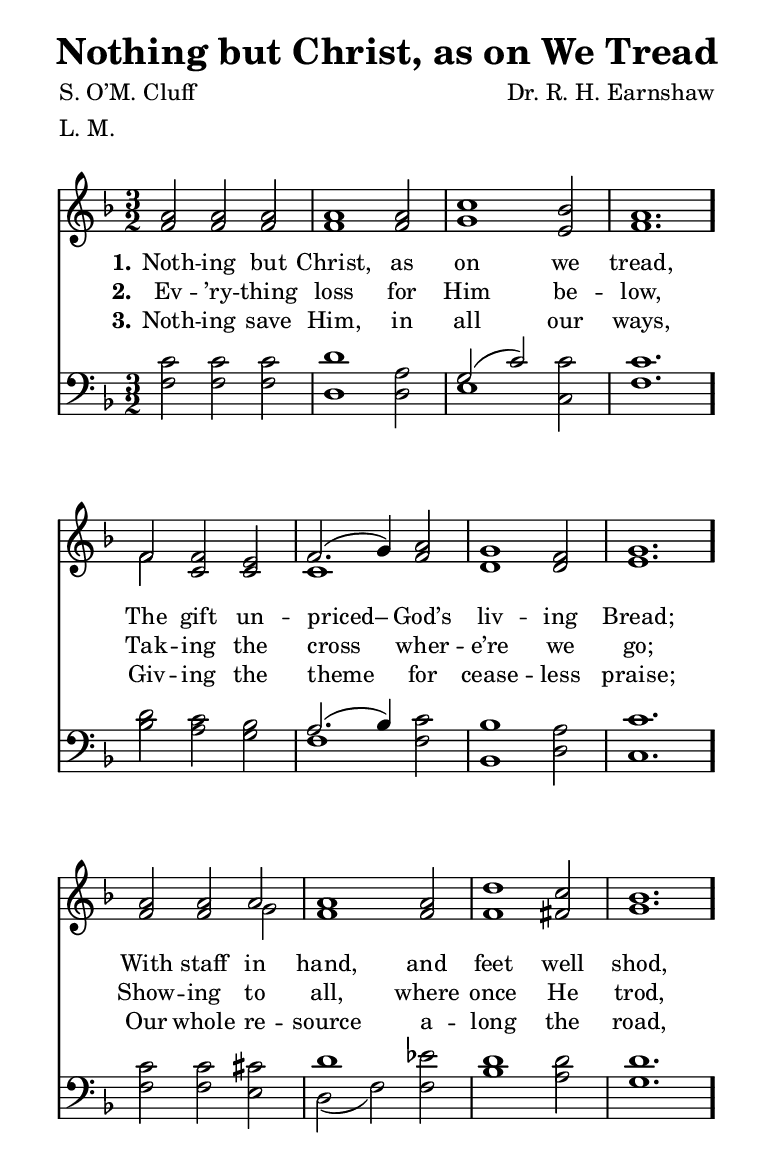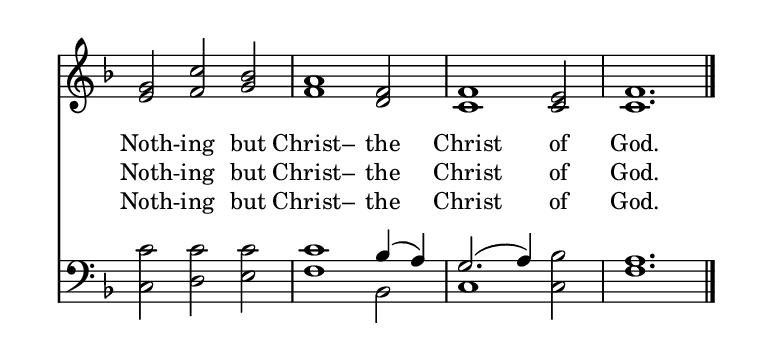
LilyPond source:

\include "common/global.ily"
\paper {
  \include "common/paper.ily"
  ragged-last-bottom = ##t
  systems-per-page = ##f
}

\header{
  hymnnumber = "179"
  title = "Nothing but Christ, as on We Tread"
  tunename = "Arizona"
  meter = "L. M."
  poet = "S. O’M. Cluff"
  composer = "Dr. R. H. Earnshaw"
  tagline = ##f
}

global = {
  \include "common/overrides.ily"
  \override Staff.TimeSignature.style = #'numbered
  \time 3/2
  \override Score.MetronomeMark.transparent = ##t % hide all fermata changes too
  \tempo 2=100
  \key f \major
  \autoBeamOff
}

notesSoprano = {
\global
\relative c'' {

  a2 a a | a1 a2 | c1 bes2 | a1. |
  f2 f e | f2.( g4) a2 | g1 f2 | g1. |
  a2 a a | a1 a2 | d1 c2 | bes1. |
  g2 c bes | a1 f2 | f1 e2 | f1. |

  \bar "|."

}
}

notesAlto = {
\global
\relative e' {

  f2 f f | f1 f2 | g1 e2 | f1. |
  f2 c c | c1 f2 | d1 d2 | e1. |
  f2 f g | f1 f2 | f1 fis2 | g1. |
  e2 f g | f1 d2 | c1 c2 | c1. |

}
}

notesTenor = {
\global
\relative a {

  c2 c c | d1 a2 | g( c) c | c1. |
  d2 c bes | a2.( bes4) c2 | bes1 a2 | c1. |
  c2 c cis | d1 ees2 | d1 d2 | d1. |
  c2 c c | c1 bes4( a) | g2.( a4) bes2 | a1. |

}
}

notesBass = {
\global
\relative f {

  f2 f f | d1 d2 | e1 c2 | f1. |
  bes2 a g | f1 f2 | bes,1 d2 | c1. |
  f2 f e | d( f) f | bes1 a2 | g1. |
  c,2 d e | f1 bes,2 | c1 c2 | f1. |

}
}

wordsA = \lyricmode {
\set stanza = "1."

Noth -- ing but Christ, as on we tread, \bar "."
The gift un -- priced– God’s liv -- ing Bread; \bar "."
With staff in hand, and feet well shod, \bar "."
Noth -- ing but Christ– the Christ of God. \bar "."

}

wordsB = \lyricmode {
\set stanza = "2."

Ev -- ’ry -- thing loss for Him be -- low,
Tak -- ing the cross wher -- e’re we go;
Show -- ing to all, where once He trod,
Noth -- ing but Christ– the Christ of God.

}

wordsC = \lyricmode {
\set stanza = "3."

Noth -- ing save Him, in all our ways,
Giv -- ing the theme for cease -- less praise;
Our whole re -- source a -- long the road,
Noth -- ing but Christ– the Christ of God.

}

\score {
  \context ChoirStaff <<
    \context Staff = upper <<
      \set Staff.autoBeaming = ##f
      \set ChoirStaff.systemStartDelimiter = #'SystemStartBar
      \set ChoirStaff.printPartCombineTexts = ##f
      \partcombine #'(2 . 9) \notesSoprano \notesAlto
      \context NullVoice = sopranos { \voiceOne << \notesSoprano >> }
      \context Lyrics = one   \lyricsto sopranos \wordsA
      \context Lyrics = two   \lyricsto sopranos \wordsB
      \context Lyrics = three \lyricsto sopranos \wordsC
    >>
    \context Staff = men <<
      \set Staff.autoBeaming = ##f
      \clef bass
      \set ChoirStaff.printPartCombineTexts = ##f
      \partcombine #'(2 . 9) \notesTenor \notesBass
    >>
  >>
  \layout {
    \include "common/layout.ily"
  }
  \midi{
    \include "common/midi.ily"
  }
}

\version "2.19.49"  % necessary for upgrading to future LilyPond versions.

% vi:set et ts=2 sw=2 ai nocindent syntax=lilypond:
